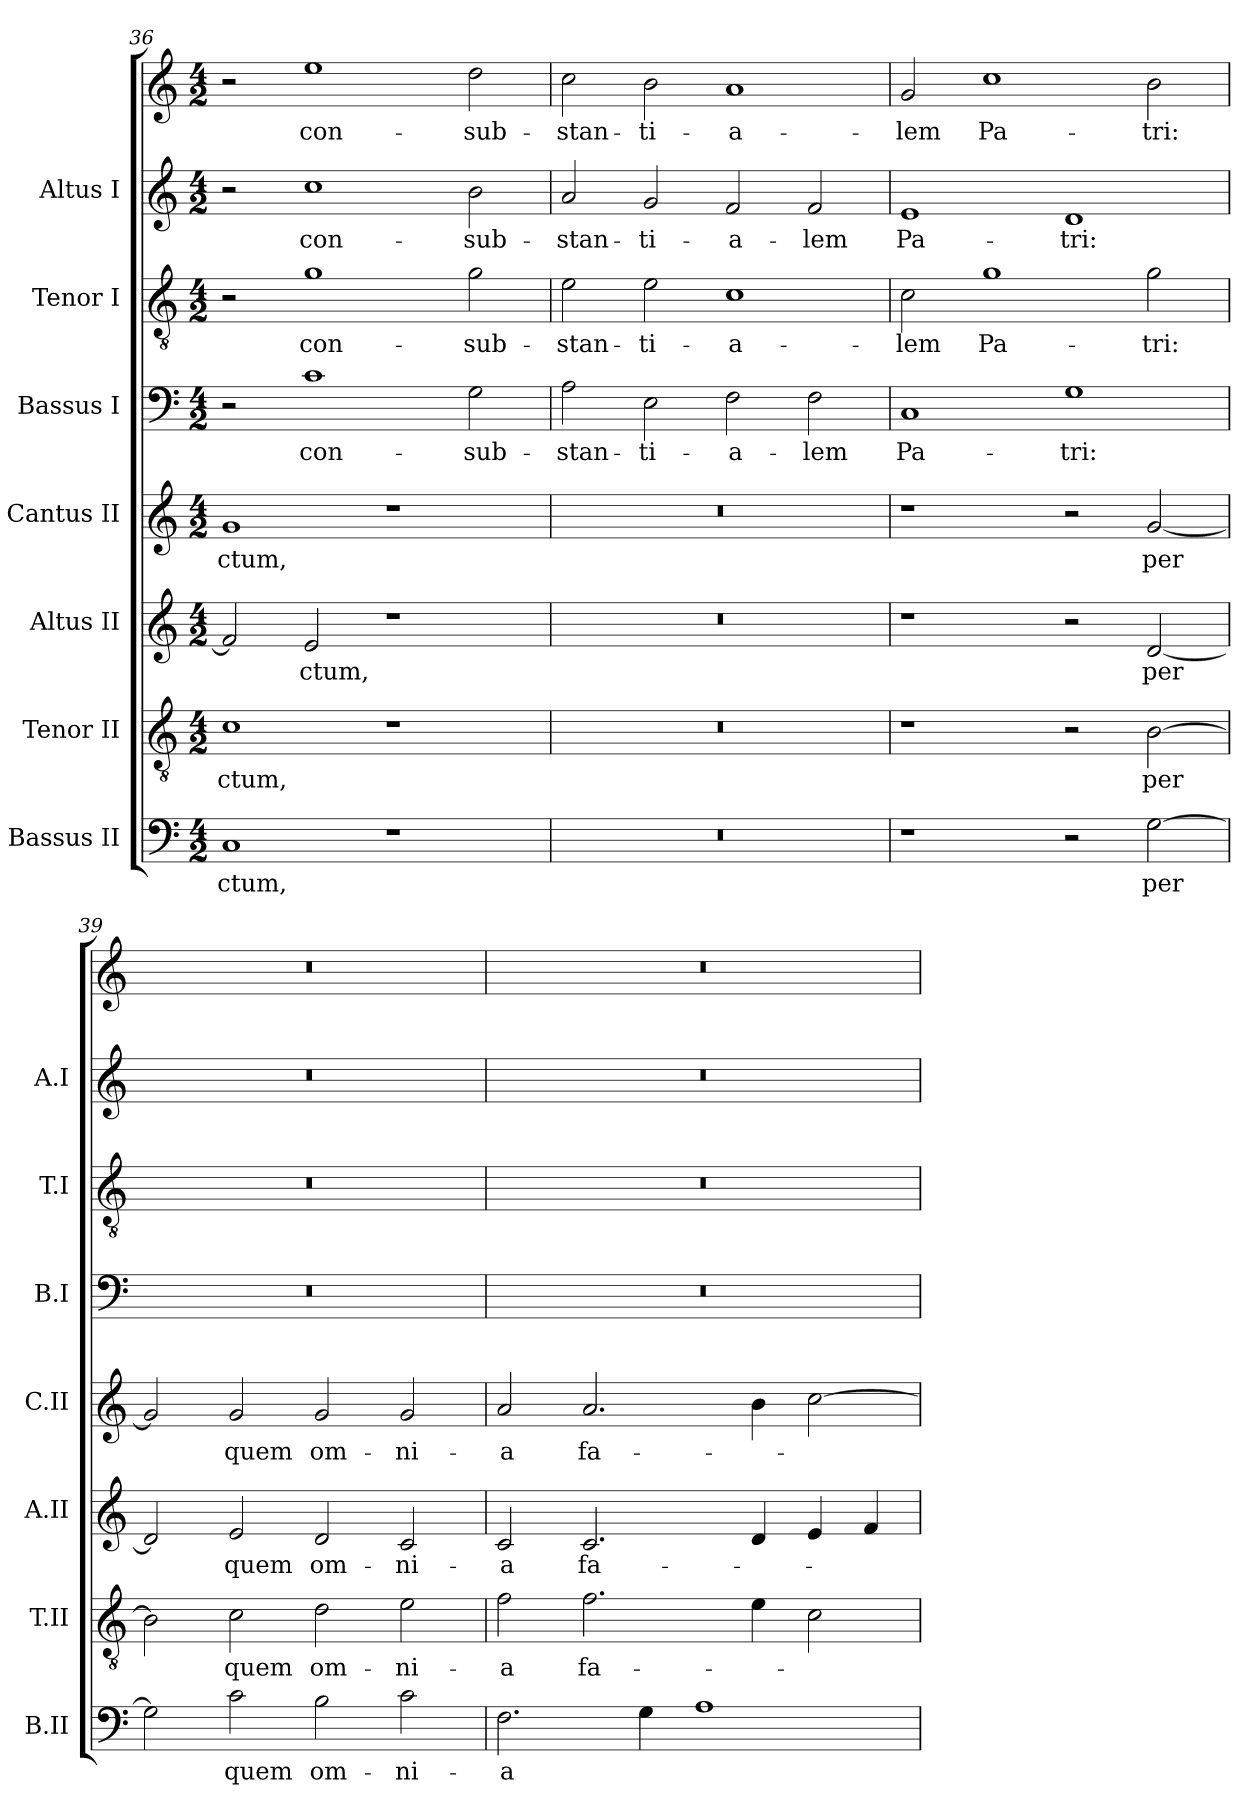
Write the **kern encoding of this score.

**kern	**text	**kern	**text	**kern	**text	**kern	**text	**kern	**text	**kern	**text	**kern	**text	**kern	**text
*part8	*part8	*part7	*part7	*part6	*part6	*part5	*part5	*part4	*part4	*part3	*part3	*part2	*part2	*part1	*part1
*staff8	*staff8	*staff7	*staff7	*staff6	*staff6	*staff5	*staff5	*staff4	*staff4	*staff3	*staff3	*staff2	*staff2	*staff1	*staff1
*I"Bassus II	*	*I"Tenor II	*	*I"Altus II	*	*I"Cantus II	*	*I"Bassus I	*	*I"Tenor I	*	*I"Altus I	*	*	*
*I'B.II	*	*I'T.II	*	*I'A.II	*	*I'C.II	*	*I'B.I	*	*I'T.I	*	*I'A.I	*	*	*
*clefF4	*	*clefGv2	*	*clefG2	*	*clefG2	*	*clefF4	*	*clefGv2	*	*clefG2	*	*clefG2	*
*	*	*ITrd7c12	*	*	*	*	*	*	*	*ITrd7c12	*	*	*	*	*
*k[]	*	*k[]	*	*k[]	*	*k[]	*	*k[]	*	*k[]	*	*k[]	*	*k[]	*
*C:	*	*C:	*	*C:	*	*C:	*	*C:	*	*C:	*	*C:	*	*C:	*
*M4/2	*	*M4/2	*	*M4/2	*	*M4/2	*	*M4/2	*	*M4/2	*	*M4/2	*	*M4/2	*
=36	=36	=36	=36	=36	=36	=36	=36	=36	=36	=36	=36	=36	=36	=36	=36
1C/	-ctum,	1C\	-ctum,	2f/]	.	1g/	-ctum,	2r	.	2r	.	2r	.	2r	.
.	.	.	.	2e/	-ctum,	.	.	1c\	con-	1G\	con-	1cc\	con-	1ee\	con-
1r	.	1r	.	1r	.	1r	.	.	.	.	.	.	.	.	.
.	.	.	.	.	.	.	.	2G\	-sub-	2G\	-sub-	2b\	-sub-	2dd\	-sub-
=37	=37	=37	=37	=37	=37	=37	=37	=37	=37	=37	=37	=37	=37	=37	=37
0r	.	0r	.	0r	.	0r	.	2A\	-stan-	2E\	-stan-	2a/	-stan-	2cc\	-stan-
.	.	.	.	.	.	.	.	2E\	-ti-	2E\	-ti-	2g/	-ti-	2b\	-ti-
.	.	.	.	.	.	.	.	2F\	-a-	1C\	-a-	2f/	-a-	1a/	-a-
.	.	.	.	.	.	.	.	2F\	-lem	.	.	2f/	-lem	.	.
=38	=38	=38	=38	=38	=38	=38	=38	=38	=38	=38	=38	=38	=38	=38	=38
1r	.	1r	.	1r	.	1r	.	1C/	Pa-	2C\	-lem	1e/	Pa-	2g/	-lem
.	.	.	.	.	.	.	.	.	.	1G\	Pa-	.	.	1cc\	Pa-
2r	.	2r	.	2r	.	2r	.	1G\	-tri:	.	.	1d/	-tri:	.	.
[2G\	per	[2BB\	per	[2d/	per	[2g/	per	.	.	2G\	-tri:	.	.	2b\	-tri:
=39	=39	=39	=39	=39	=39	=39	=39	=39	=39	=39	=39	=39	=39	=39	=39
2G\]	.	2BB\]	.	2d/]	.	2g/]	.	0r	.	0r	.	0r	.	0r	.
2c\	quem	2C\	quem	2e/	quem	2g/	quem	.	.	.	.	.	.	.	.
2B\	om-	2D\	om-	2d/	om-	2g/	om-	.	.	.	.	.	.	.	.
2c\	-ni-	2E\	-ni-	2c/	-ni-	2g/	-ni-	.	.	.	.	.	.	.	.
=40	=40	=40	=40	=40	=40	=40	=40	=40	=40	=40	=40	=40	=40	=40	=40
2.F\	-a	2F\	-a	2c/	-a	2a/	-a	0r	.	0r	.	0r	.	0r	.
.	.	2.F\	fa-	2.c/	fa-	2.a/	fa-	.	.	.	.	.	.	.	.
4G\	.	.	.	.	.	.	.	.	.	.	.	.	.	.	.
1A\	.	.	.	.	.	.	.	.	.	.	.	.	.	.	.
.	.	4E\	.	4d/	.	4b\	.	.	.	.	.	.	.	.	.
.	.	2C\	.	4e/	.	[2cc\	.	.	.	.	.	.	.	.	.
.	.	.	.	4f/	.	.	.	.	.	.	.	.	.	.	.
=	=	=	=	=	=	=	=	=	=	=	=	=	=	=	=
*-	*-	*-	*-	*-	*-	*-	*-	*-	*-	*-	*-	*-	*-	*-	*-
